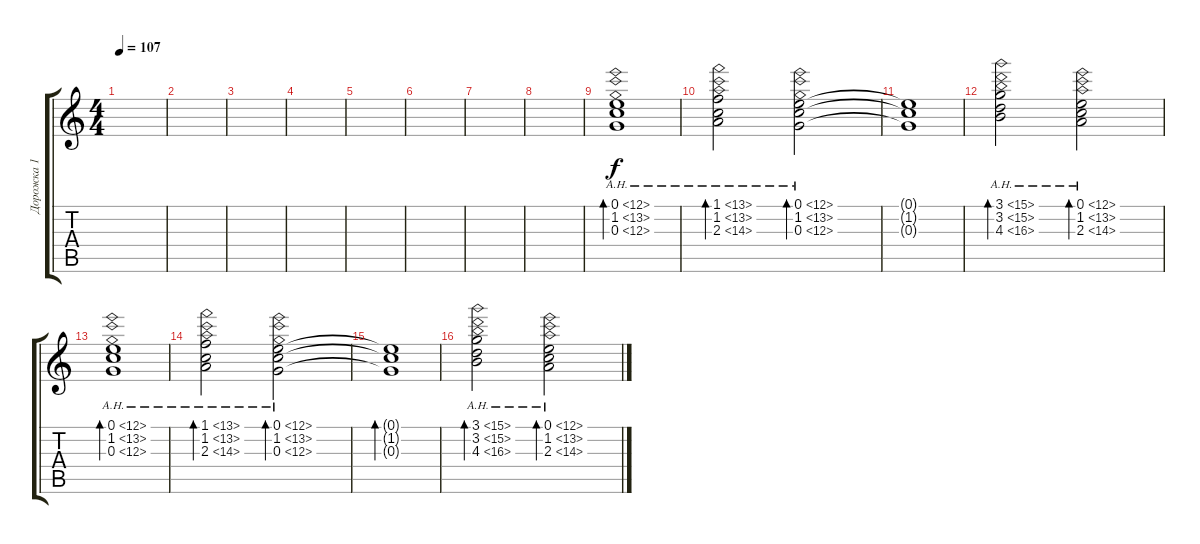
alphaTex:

\track ("Дорожка 1" "Дорожка 1") {instrument electricguitarmuted}
\staff {score tabs}
\tuning (E4 B3 G3 D3 A2 E2) {hide}
\ts (4 4)
\tempo 107
\clef g2
\ks c
|
|
|
|
|
|
|
|
(0.1{ah 12} 1.2{ah 12} 0.3{ah 12}).1{bd 480 volume 8 instrument electricguitarmuted} |
(1.1{ah 12} 1.2{ah 12} 2.3{ah 12}).2{bd 480} (0.1{ah 12} 1.2{ah 12} 0.3{ah 12}).2{bd 480} |
(0.1{t} 1.2{t} 0.3{t}).1 |
(3.1{ah 12} 3.2{ah 12} 4.3{ah 12}).2{bd 480} (0.1{ah 12} 1.2{ah 12} 2.3{ah 12}).2{bd 480} |
(0.1{ah 12} 1.2{ah 12} 0.3{ah 12}).1{bd 480} |
(1.1{ah 12} 1.2{ah 12} 2.3{ah 12}).2{bd 480} (0.1{ah 12} 1.2{ah 12} 0.3{ah 12}).2{bd 480} |
(0.1{t} 1.2{t} 0.3{t}).1{bd 480} |
(3.1{ah 12} 3.2{ah 12} 4.3{ah 12}).2{bd 480} (0.1{ah 12} 1.2{ah 12} 2.3{ah 12}).2{bd 480}
